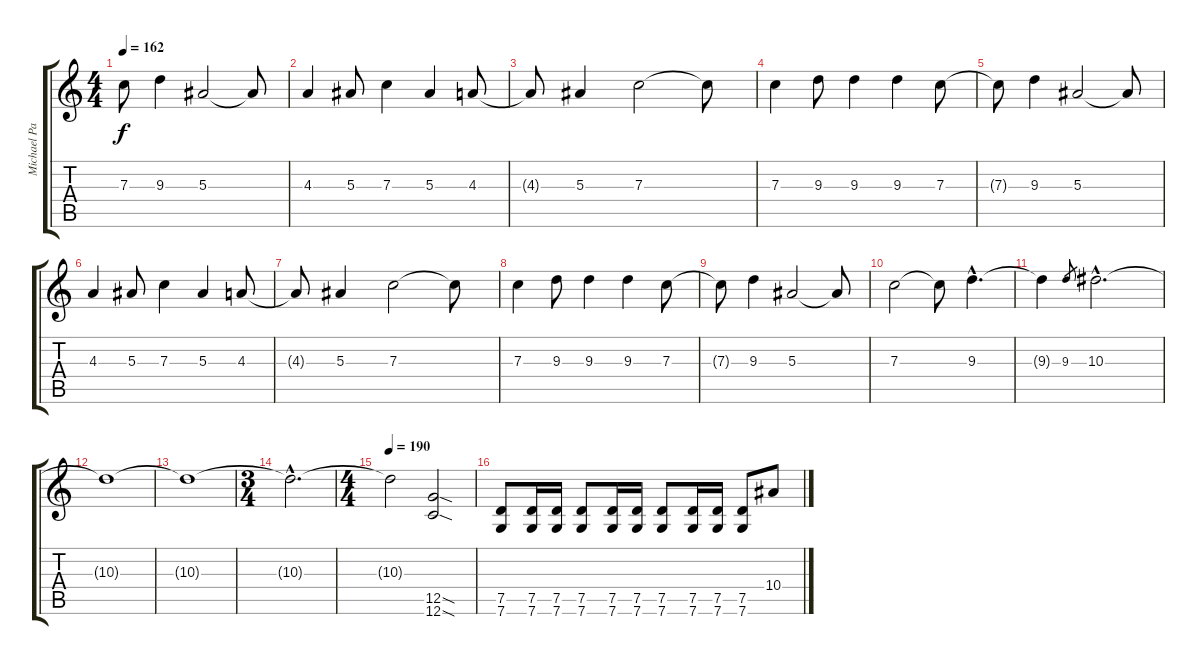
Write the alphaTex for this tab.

\track ("Michael Padget" "Michael Pa") {instrument distortionguitar}
\staff {score tabs}
\tuning (D4 A3 F3 C3 G2 C2) {hide}
\ts (4 4)
\tempo 162
\clef g2
\ks c
7.3{t}.8{dy f} 9.3.4 5.3.2 5.3{t}.8 |
4.3.4 5.3.8 7.3.4 5.3.4 4.3.8 |
4.3{t}.8 5.3.4 7.3.2 7.3{t}.8 |
7.3.4 9.3.8 9.3.4 9.3.4 7.3.8 |
7.3{t}.8 9.3.4 5.3.2 5.3{t}.8 |
4.3.4 5.3.8 7.3.4 5.3.4 4.3.8 |
4.3{t}.8 5.3.4 7.3.2 7.3{t}.8 |
7.3.4 9.3.8 9.3.4 9.3.4 7.3.8 |
7.3{t}.8 9.3.4 5.3.2 5.3{t}.8 |
7.3.2 7.3{t}.8 9.3{hac}.4{d} |
9.3{t}.4 9.3.8{gr} 10.3{hac}.2{d} |
10.3{t}.1 |
10.3{t}.1 |
\ts (3 4)
10.3{hac t}.2{d} |
\ts (4 4)
\tempo 190
10.3{t}.2 (12.5{sod} 12.6{sod}).2 |
(7.5 7.6).8 (7.5 7.6).16 (7.5 7.6).16 (7.5 7.6).8 (7.5 7.6).16 (7.5 7.6).16 (7.5 7.6).8 (7.5 7.6).16 (7.5 7.6).16 (7.5 7.6).8 10.4.8
